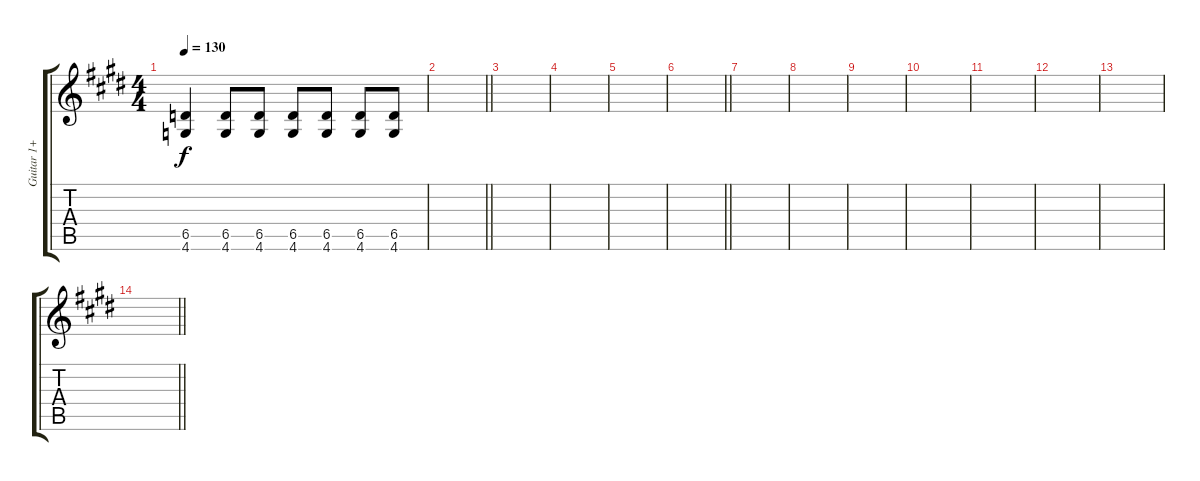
\track ("Guitar 1+ (optional)" "Guitar 1+ ") {instrument distortionguitar}
\staff {score tabs}
\tuning (Eb4 Bb3 Gb3 Db3 Ab2 Eb2) {hide}
\ts (4 4)
\tempo 130
\clef g2
\ks e
(6.5 4.6).4{dy f} (6.5 4.6).8 (6.5 4.6).8 (6.5 4.6).8 (6.5 4.6).8 (6.5 4.6).8 (6.5 4.6).8 |
\barLineRight lightlight
|
|
|
|
\barLineRight lightlight
|
|
|
|
|
|
|
|
\barLineRight lightlight
